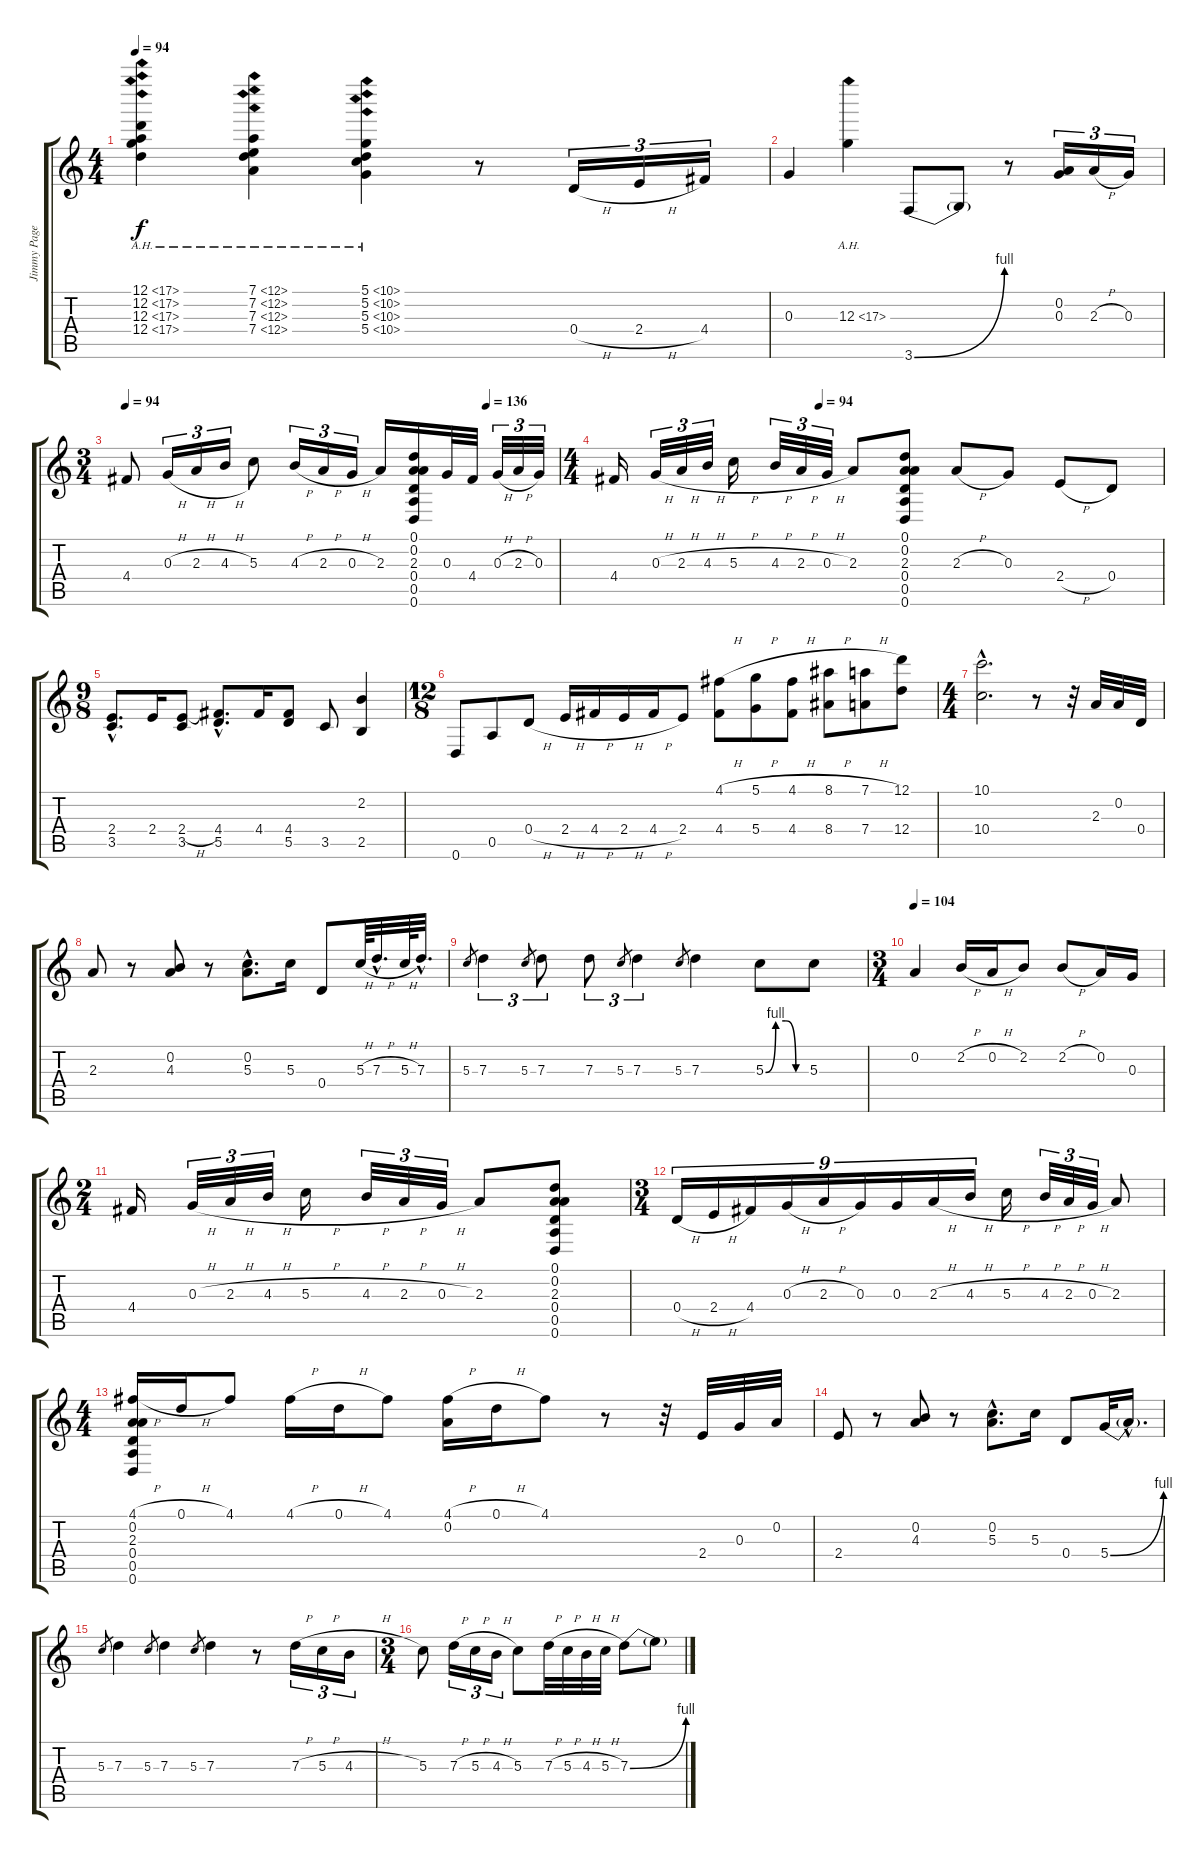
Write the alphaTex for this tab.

\track ("Jimmy Page " "Jimmy Page") {instrument acousticguitarsteel}
\staff {score tabs}
\tuning (D4 A3 G3 D3 A2 D2) {hide}
\ts (4 4)
\tempo 94
\tempo 70
\tempo 94
\clef g2
\ks c
(12.1{ah 5} 12.2{ah 5} 12.3{ah 5} 12.4{ah 5}).4{dy f instrument acousticguitarsteel} (7.1{ah 5} 7.2{ah 5} 7.3{ah 5} 7.4{ah 5}).4 (5.1{ah 5} 5.2{ah 5} 5.3{ah 5} 5.4{ah 5}).4 r.8 0.4{h}.16{tu (3 2)} 2.4{h}.16{tu (3 2)} 4.4.16{tu (3 2)} |
0.3.4 12.3{ah 5}.4 3.6{be (bend 0 0 60 4)}.8 3.6{t}.8 r.8 (0.2 0.3).16{tu (3 2)} 2.3{h}.16{tu (3 2)} 0.3.16{tu (3 2)} |
\ts (3 4)
\tempo 94
\tempo (136 0.8333333333333334)
4.4.8 0.3{h}.16{tu (3 2)} 2.3{h}.16{tu (3 2)} 4.3{h}.16{tu (3 2)} 5.3.8 4.3{h}.16{tu (3 2)} 2.3{h}.16{tu (3 2)} 0.3{h}.16{tu (3 2)} 2.3.16 (0.1 0.2 2.3 0.4 0.5 0.6).16 0.3.32 4.4.32 0.3{h}.32{tu (3 2)} 2.3{h}.32{tu (3 2)} 0.3.32{tu (3 2)} |
\ts (4 4)
\tempo (94 0.375)
4.4.16 0.3{h}.32{tu (3 2)} 2.3{h}.32{tu (3 2)} 4.3{h}.32{tu (3 2)} 5.3{h}.16 4.3{h}.32{tu (3 2)} 2.3{h}.32{tu (3 2)} 0.3{h}.32{tu (3 2)} 2.3.8 (0.1 0.2 2.3 0.4 0.5 0.6).8 2.3{h}.8 0.3.8 2.4{h}.8 0.4.8 |
\ts (9 8)
(2.4{hac} 3.5{hac}).8{d} 2.4.16 (2.4{h} 3.5).8 (4.4{hac} 5.5{hac}).8{d} 4.4.16 (4.4 5.5).8 3.5.8 (2.2 2.5).4 |
\ts (12 8)
0.6.8 0.5.8 0.4{h}.8 2.4{h}.16 4.4{h}.16 2.4{h}.16 4.4{h}.16 2.4.8 (4.1{h} 4.4).8 (5.1{h} 5.4).8 (4.1{h} 4.4).8 (8.1{h} 8.4).8 (7.1{h} 7.4).8 (12.1 12.4).8 |
\ts (4 4)
(10.1{hac} 10.4{hac}).2{d} r.8 r.32 2.3.32 0.2.32 0.4.32 |
2.3.8 r.8 (0.2 4.3).8 r.8 (0.2{hac} 5.3{hac}).8{d} 5.3.16 0.4.8 5.3{h}.64 7.3{h hac}.32{d} 5.3{h}.64 7.3{hac}.32{d} |
5.3.8{gr} 7.3.4{tu (3 2)} 5.3.8{gr} 7.3.8{tu (3 2)} 7.3.8{tu (3 2)} 5.3.8{gr} 7.3.4{tu (3 2)} 5.3.8{gr} 7.3.4 5.3{be (custom 0 0 15 4 30 4 45 0 60 0)}.8 5.3.8 |
\ts (3 4)
\tempo 104
0.2.4 2.2{h}.16 0.2{h}.16 2.2.8 2.2{h}.8 0.2.16 0.3.16 |
\ts (2 4)
4.4.16 0.3{h}.32{tu (3 2)} 2.3{h}.32{tu (3 2)} 4.3{h}.32{tu (3 2)} 5.3{h}.16 4.3{h}.32{tu (3 2)} 2.3{h}.32{tu (3 2)} 0.3{h}.32{tu (3 2)} 2.3.8 (0.1 0.2 2.3 0.4 0.5 0.6).8 |
\ts (3 4)
0.4{h}.16{tu (9 8)} 2.4{h}.16{tu (9 8)} 4.4.16{tu (9 8)} 0.3{h}.16{tu (9 8)} 2.3{h}.16{tu (9 8)} 0.3.16{tu (9 8)} 0.3.16{tu (9 8)} 2.3{h}.16{tu (9 8)} 4.3{h}.16{tu (9 8)} 5.3{h}.16 4.3{h}.32{tu (3 2)} 2.3{h}.32{tu (3 2)} 0.3{h}.32{tu (3 2)} 2.3.8 |
\ts (4 4)
(4.1{h} 0.2 2.3 0.4 0.5 0.6).16 0.1{h}.16 4.1.8 4.1{h}.16 0.1{h}.16 4.1.8 (4.1{h} 0.2).16 0.1{h}.16 4.1.8 r.8 r.32 2.4.32 0.3.32 0.2.32 |
2.4.8 r.8 (0.2 4.3).8 r.8 (0.2{hac} 5.3{hac}).8{d} 5.3.16 0.4.8 5.4{be (bend 0 0 60 4)}.32 5.4{hac t}.16{d} |
5.3.8{gr} 7.3.4 5.3.8{gr} 7.3.4 5.3.8{gr} 7.3.4 r.8 7.3{h}.16{tu (3 2)} 5.3{h}.16{tu (3 2)} 4.3{h}.16{tu (3 2)} |
\ts (3 4)
5.3.8 7.3{h}.16{tu (3 2)} 5.3{h}.16{tu (3 2)} 4.3{h}.16{tu (3 2)} 5.3.8 7.3{h}.32 5.3{h}.32 4.3{h}.32 5.3{h}.32 7.3{be (bend 0 0 60 4)}.8 7.3{t}.8
